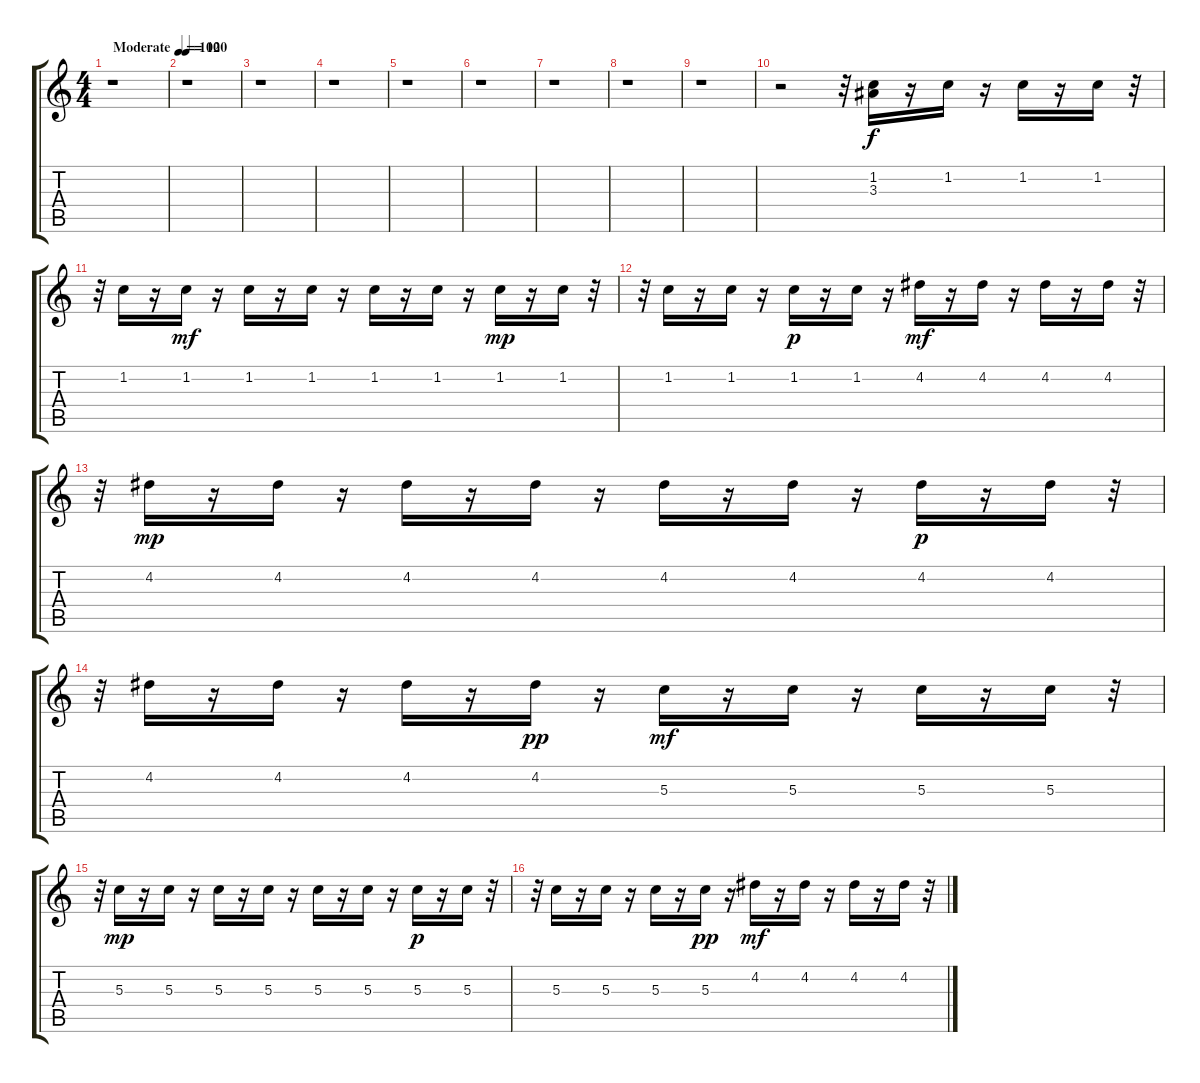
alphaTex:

\track "" {instrument acousticguitarsteel}
\staff {score tabs}
\tuning (E4 B3 G3 D3 A2 E2) {hide}
\ts (4 4)
\tempo (100 "Moderate")
\clef g2
\ks c
r.1{dy f instrument acousticguitarsteel} |
\tempo 120
r.1 |
r.1 |
r.1 |
r.1 |
r.1 |
r.1 |
r.1 |
r.1 |
r.2 r.32 (1.2 3.3).16 r.16 1.2.16 r.16 1.2.16 r.16 1.2.16 r.32 |
r.32 1.2.16 r.16 1.2.16{dy mf} r.16 1.2.16 r.16 1.2.16 r.16 1.2.16 r.16 1.2.16 r.16 1.2.16{dy mp} r.16 1.2.16 r.32 |
r.32 1.2.16 r.16 1.2.16 r.16 1.2.16{dy p} r.16 1.2.16 r.16 4.2.16{dy mf} r.16 4.2.16 r.16 4.2.16 r.16 4.2.16 r.32 |
r.32 4.2.16{dy mp} r.16 4.2.16 r.16 4.2.16 r.16 4.2.16 r.16 4.2.16 r.16 4.2.16 r.16 4.2.16{dy p} r.16 4.2.16 r.32 |
r.32 4.2.16 r.16 4.2.16 r.16 4.2.16 r.16 4.2.16{dy pp} r.16 5.3.16{dy mf} r.16 5.3.16 r.16 5.3.16 r.16 5.3.16 r.32 |
r.32 5.3.16{dy mp} r.16 5.3.16 r.16 5.3.16 r.16 5.3.16 r.16 5.3.16 r.16 5.3.16 r.16 5.3.16{dy p} r.16 5.3.16 r.32 |
r.32 5.3.16 r.16 5.3.16 r.16 5.3.16 r.16 5.3.16{dy pp} r.16 4.2.16{dy mf} r.16 4.2.16 r.16 4.2.16 r.16 4.2.16 r.32
